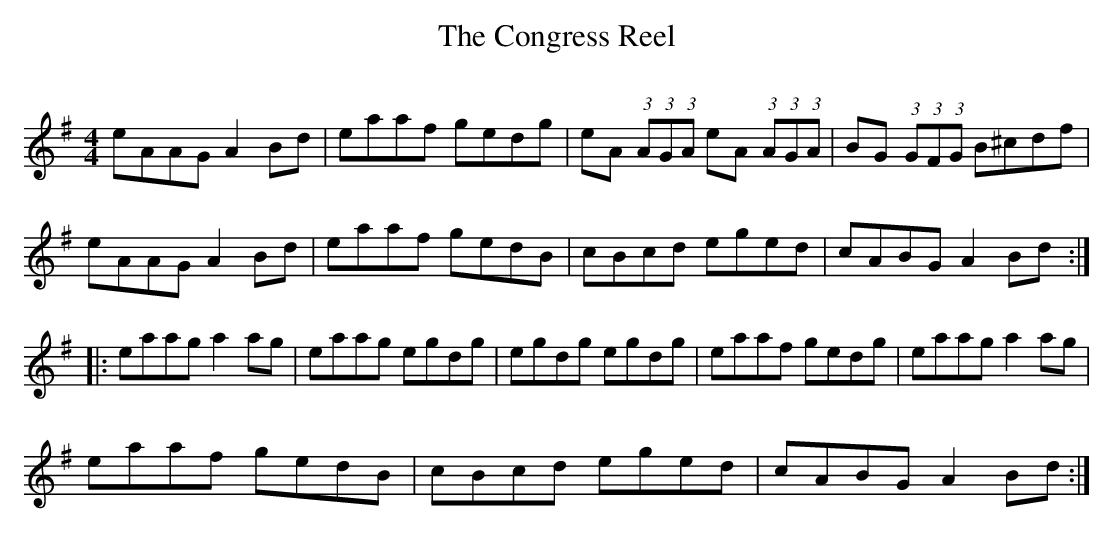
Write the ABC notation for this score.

X:1
T:The Congress Reel
C:
M:4/4
L:1/8
K:G
eAAG A2 Bd |eaaf gedg |eA (3:2:1A(3:2:1G(3:2:1A eA (3:2:1A(3:2:1G(3:2:1A |BG (3:2:1G(3:2:1F(3:2:1G B^cdf |eAAG A2 Bd |eaaf gedB |cBcd eged |cABG A2 Bd ::eaag a2 ag |eaag egdg |egdg egdg |eaaf gedg |eaag a2 ag |
eaaf gedB |cBcd eged |cABG A2 Bd :|
